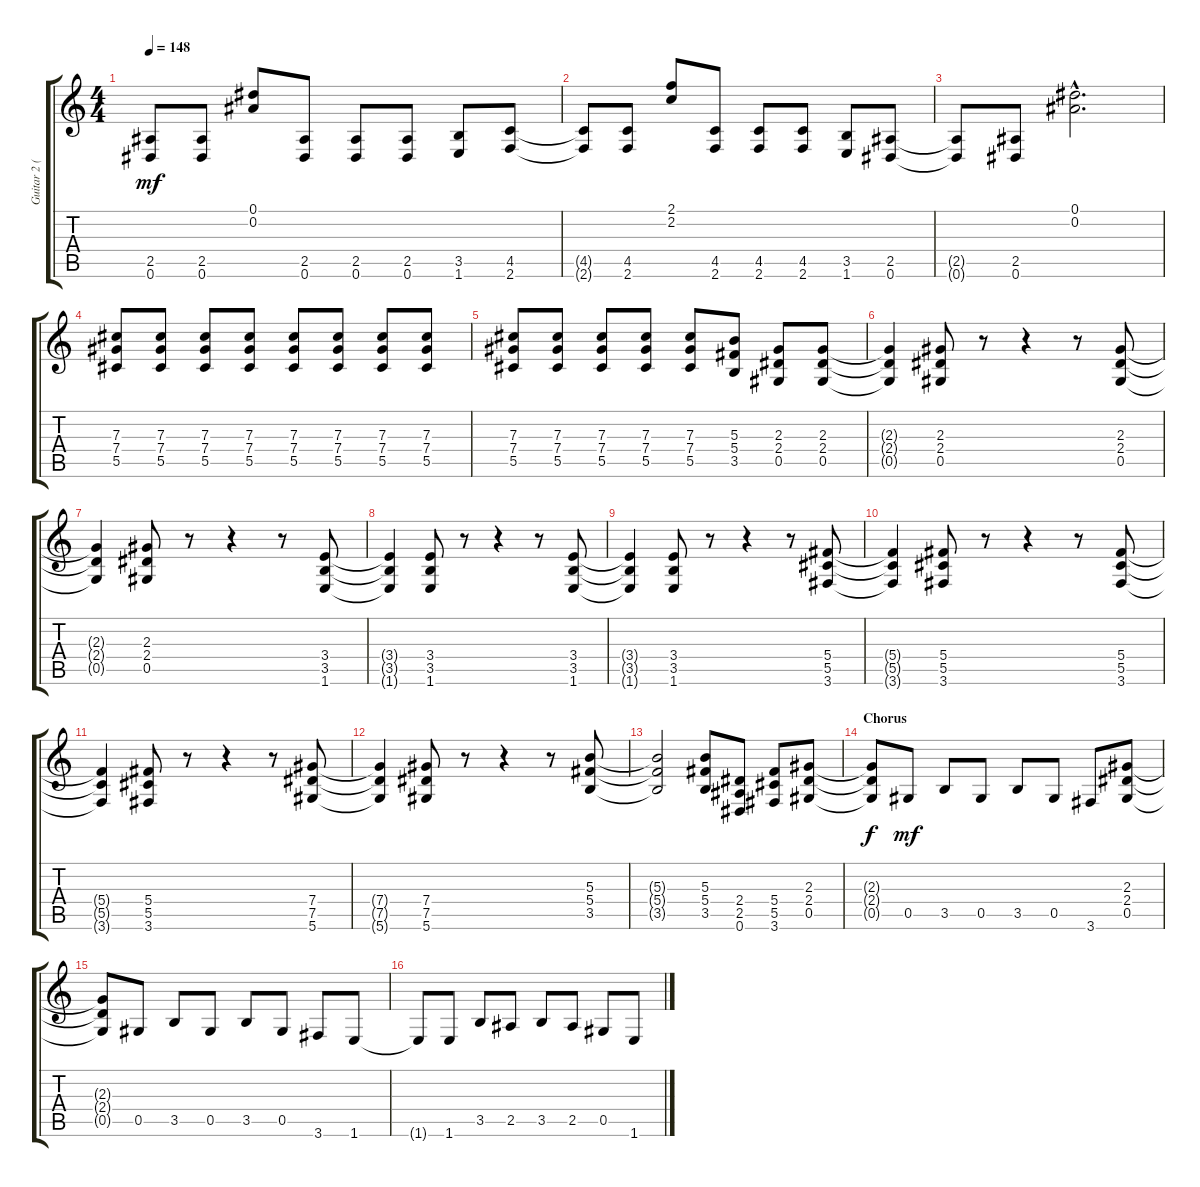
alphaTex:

\track ("Guitar 2 (Izzy)" "Guitar 2 (") {instrument overdrivenguitar}
\staff {score tabs}
\tuning (Eb4 Bb3 Gb3 Db3 Ab2 Eb2) {hide}
\ts (4 4)
\tempo 148
\clef g2
\ks c
(2.5{t} 0.6{t}).8{dy mf} (2.5 0.6).8 (0.1 0.2).8 (2.5 0.6).8 (2.5 0.6).8 (2.5 0.6).8 (3.5 1.6).8 (4.5 2.6).8 |
(4.5{t} 2.6{t}).8 (4.5 2.6).8 (2.1 2.2).8 (4.5 2.6).8 (4.5 2.6).8 (4.5 2.6).8 (3.5 1.6).8 (2.5 0.6).8 |
(2.5{t} 0.6{t}).8 (2.5 0.6).8 (0.1{hac} 0.2{hac}).2{d} |
(7.3 7.4 5.5).8 (7.3 7.4 5.5).8 (7.3 7.4 5.5).8 (7.3 7.4 5.5).8 (7.3 7.4 5.5).8 (7.3 7.4 5.5).8 (7.3 7.4 5.5).8 (7.3 7.4 5.5).8 |
(7.3 7.4 5.5).8 (7.3 7.4 5.5).8 (7.3 7.4 5.5).8 (7.3 7.4 5.5).8 (7.3 7.4 5.5).8 (5.3 5.4 3.5).8 (2.3 2.4 0.5).8 (2.3 2.4 0.5).8 |
(2.3{t} 2.4{t} 0.5{t}).4 (2.3 2.4 0.5).8 r.8 r.4 r.8 (2.3 2.4 0.5).8 |
(2.3{t} 2.4{t} 0.5{t}).4 (2.3 2.4 0.5).8 r.8 r.4 r.8 (3.4 3.5 1.6).8 |
(3.4{t} 3.5{t} 1.6{t}).4 (3.4 3.5 1.6).8 r.8 r.4 r.8 (3.4 3.5 1.6).8 |
(3.4{t} 3.5{t} 1.6{t}).4 (3.4 3.5 1.6).8 r.8 r.4 r.8 (5.4 5.5 3.6).8 |
(5.4{t} 5.5{t} 3.6{t}).4 (5.4 5.5 3.6).8 r.8 r.4 r.8 (5.4 5.5 3.6).8 |
(5.4{t} 5.5{t} 3.6{t}).4 (5.4 5.5 3.6).8 r.8 r.4 r.8 (7.4 7.5 5.6).8 |
(7.4{t} 7.5{t} 5.6{t}).4 (7.4 7.5 5.6).8 r.8 r.4 r.8 (5.3 5.4 3.5).8 |
(5.3{t} 5.4{t} 3.5{t}).2 (5.3 5.4 3.5).8 (2.4 2.5 0.6).8 (5.4 5.5 3.6).8 (2.3 2.4 0.5).8 |
\section ("" "Chorus")
(2.3{t} 2.4{t} 0.5{t}).8{dy f} 0.5.8{dy mf} 3.5.8 0.5.8 3.5.8 0.5.8 3.6.8 (2.3 2.4 0.5).8 |
(2.3{t} 2.4{t} 0.5{t}).8 0.5.8 3.5.8 0.5.8 3.5.8 0.5.8 3.6.8 1.6.8 |
1.6{t}.8 1.6.8 3.5.8 2.5.8 3.5.8 2.5.8 0.5.8 1.6.8
